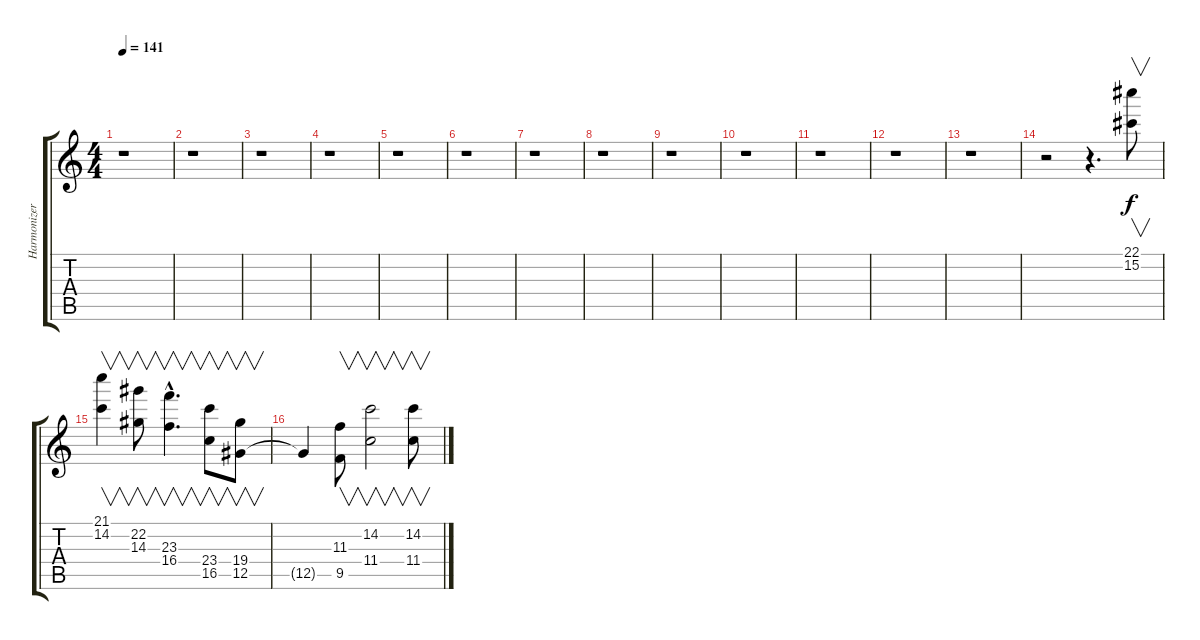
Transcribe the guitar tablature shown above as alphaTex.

\track ("Harmonizer for Guitar 1" "Harmonizer") {instrument distortionguitar}
\staff {score tabs}
\tuning (Eb4 Bb3 Gb3 Db3 Ab2 Eb2) {hide}
\ts (4 4)
\tempo 141
\clef g2
\ks c
r.1{dy f} |
r.1 |
r.1 |
r.1 |
r.1 |
r.1 |
r.1 |
r.1 |
r.1 |
r.1 |
r.1 |
r.1 |
r.1 |
r.2 r.4{d} (22.1 15.2).8{v} |
(21.1 14.2).4{v} (22.2 14.3).8{v} (23.3{hac} 16.4{hac}).4{v d} (23.4 16.5).8{v} (19.4 12.5).8{v} |
12.5{t}.4 (11.3 9.5).8{v} (14.2 11.4).2{v} (14.2 11.4).8{v}
